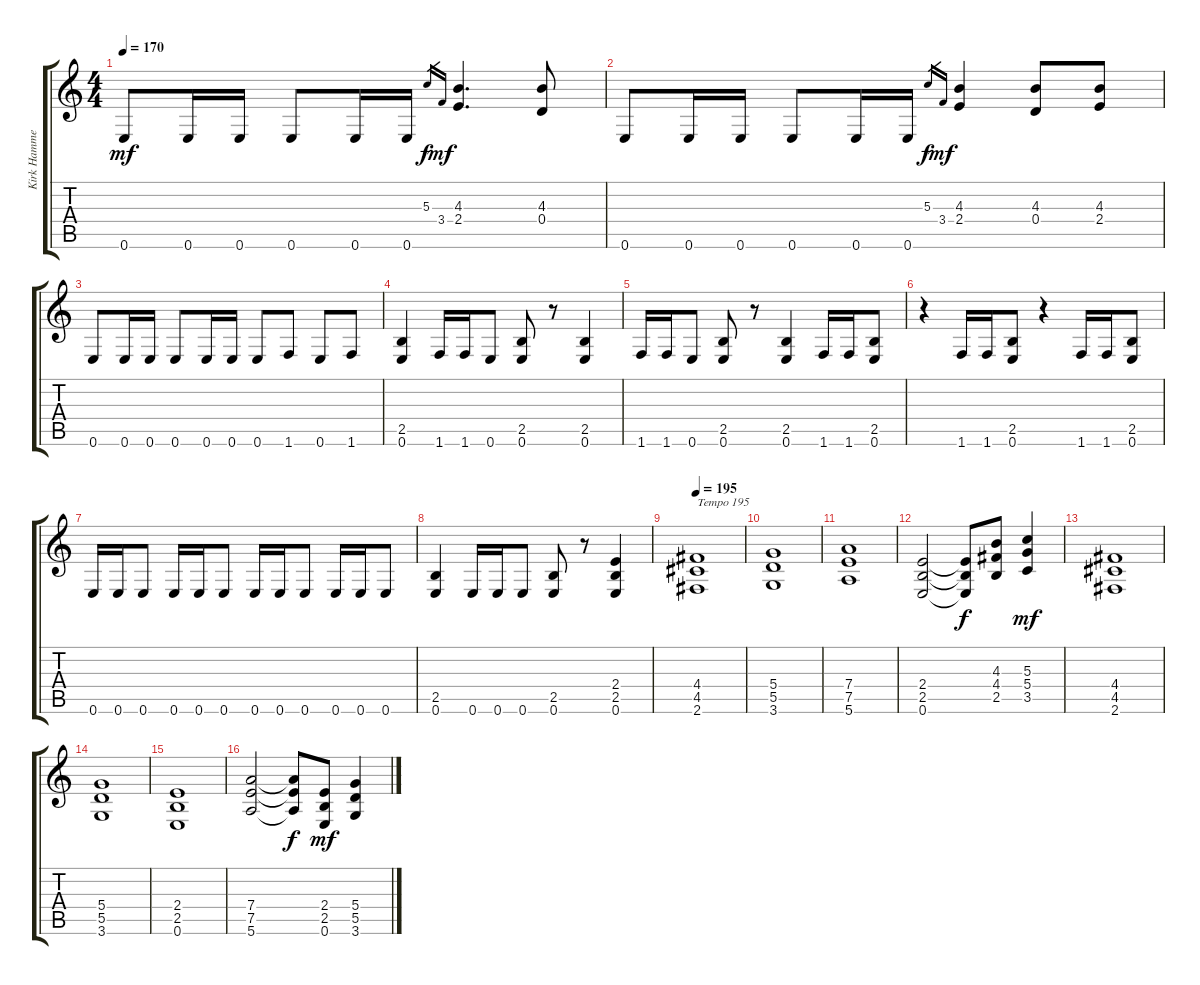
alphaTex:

\track ("Kirk Hammet" "Kirk Hamme") {instrument distortionguitar}
\staff {score tabs}
\tuning (E4 B3 G3 D3 A2 E2) {hide}
\ts (4 4)
\tempo 170
\clef g2
\ks c
0.6.8{dy mf} 0.6.16 0.6.16 0.6.8 0.6.16 0.6.16 5.3.16{gr dy f} 3.4.16{gr dy mf} (4.3 2.4).4{d} (4.3 0.4).8 |
0.6.8 0.6.16 0.6.16 0.6.8 0.6.16 0.6.16 5.3.16{gr dy f} 3.4.16{gr dy mf} (4.3 2.4).4 (4.3 0.4).8 (4.3 2.4).8 |
0.6.8 0.6.16 0.6.16 0.6.8 0.6.16 0.6.16 0.6.8 1.6.8 0.6.8 1.6.8 |
(2.5 0.6).4 1.6.16 1.6.16 0.6.8 (2.5 0.6).8 r.8 (2.5 0.6).4 |
1.6.16 1.6.16 0.6.8 (2.5 0.6).8 r.8 (2.5 0.6).4 1.6.16 1.6.16 (2.5 0.6).8 |
r.4 1.6.16 1.6.16 (2.5 0.6).8 r.4 1.6.16 1.6.16 (2.5 0.6).8 |
0.6.16 0.6.16 0.6.8 0.6.16 0.6.16 0.6.8 0.6.16 0.6.16 0.6.8 0.6.16 0.6.16 0.6.8 |
(2.5 0.6).4 0.6.16 0.6.16 0.6.8 (2.5 0.6).8 r.8 (2.4 2.5 0.6).4 |
\tempo 195
(4.4 4.5 2.6).1{txt "Tempo 195"} |
(5.4 5.5 3.6).1 |
(7.4 7.5 5.6).1 |
(2.4 2.5 0.6).2 (2.4{t} 2.5{t} 0.6{t}).8{dy f} (4.3 4.4 2.5).8 (5.3 5.4 3.5).4{dy mf} |
(4.4 4.5 2.6).1 |
(5.4 5.5 3.6).1 |
(2.4 2.5 0.6).1 |
(7.4 7.5 5.6).2 (7.4{t} 7.5{t} 5.6{t}).8{dy f} (2.4 2.5 0.6).8{dy mf} (5.4 5.5 3.6).4
